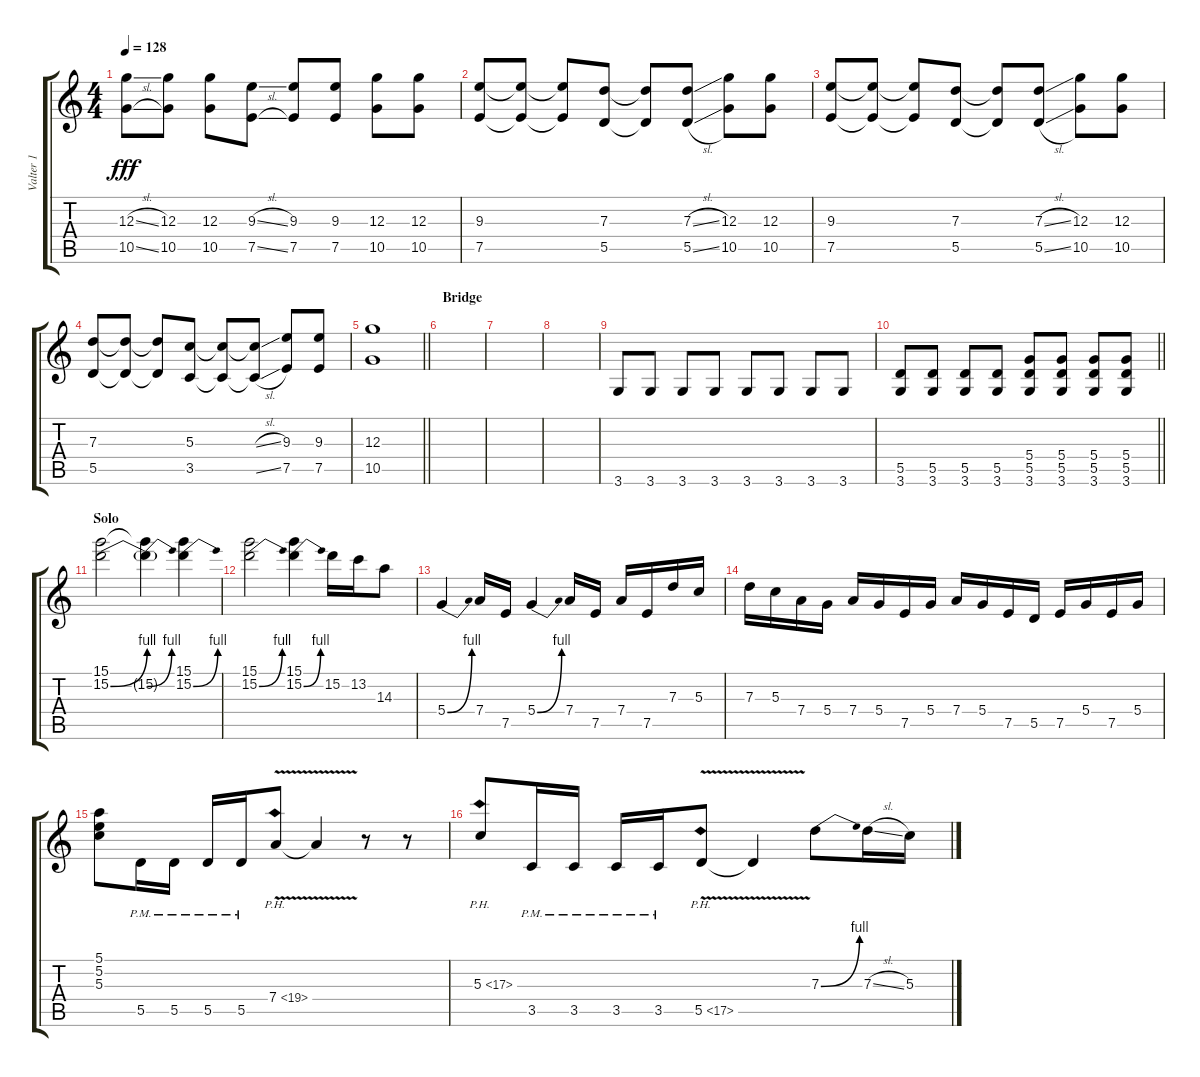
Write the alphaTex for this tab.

\track ("Valter 1" "Valter 1") {instrument distortionguitar}
\staff {score tabs}
\tuning (E4 B3 G3 D3 A2 E2) {hide}
\ts (4 4)
\tempo 128
\clef g2
\ks c
(12.3{sl} 10.5{sl}).8{dy fff} (12.3 10.5).8 (12.3 10.5).8 (9.3{sl} 7.5{sl}).8 (9.3 7.5).8 (9.3 7.5).8 (12.3 10.5).8 (12.3 10.5).8 |
(9.3 7.5).8 (9.3{t} 7.5{t}).8 (9.3{t} 7.5{t}).8 (7.3 5.5).8 (7.3{t} 5.5{t}).8 (7.3{sl} 5.5{sl}).8 (12.3 10.5).8 (12.3 10.5).8 |
(9.3 7.5).8 (9.3{t} 7.5{t}).8 (9.3{t} 7.5{t}).8 (7.3 5.5).8 (7.3{t} 5.5{t}).8 (7.3{sl} 5.5{sl}).8 (12.3 10.5).8 (12.3 10.5).8 |
(7.3 5.5).8 (7.3{t} 5.5{t}).8 (7.3{t} 5.5{t}).8 (5.3 3.5).8 (5.3{t} 3.5{t}).8 (5.3{sl t} 3.5{sl t}).8 (9.3 7.5).8 (9.3 7.5).8 |
\barLineRight lightlight
(12.3 10.5).1 |
\section ("" "Bridge")
|
|
|
3.6.8 3.6.8 3.6.8 3.6.8 3.6.8 3.6.8 3.6.8 3.6.8 |
\barLineRight lightlight
(5.5 3.6).8 (5.5 3.6).8 (5.5 3.6).8 (5.5 3.6).8 (5.4 5.5 3.6).8 (5.4 5.5 3.6).8 (5.4 5.5 3.6).8 (5.4 5.5 3.6).8 |
\section ("" "Solo")
(15.1 15.2{be (bend 0 0 60 4)}).2 (15.1{t} 15.2{be (bend 0 0 60 4) t}).4 (15.1 15.2{be (bend 0 0 60 4)}).4 |
(15.1 15.2{be (bend 0 0 60 4)}).2 (15.1 15.2{be (bend 0 0 60 4)}).4 15.2.16 13.2.16 14.3.8 |
5.4{be (bend 0 0 60 4)}.4 7.4.16 7.5.16 5.4{be (bend 0 0 60 4)}.4 7.4.16 7.5.16 7.4.16 7.5.16 7.3.16 5.3.16 |
7.3.16 5.3.16 7.4.16 5.4.16 7.4.16 5.4.16 7.5.16 5.4.16 7.4.16 5.4.16 7.5.16 5.5.16 7.5.16 5.4.16 7.5.16 5.4.16 |
(5.1 5.2 5.3).8 5.5{pm}.16 5.5{pm}.16 5.5{pm}.16 5.5{pm}.16 7.4{ph 12 v}.8 7.4{t}.4 r.8 r.8 |
5.3{ph 12}.8 3.5{pm}.16 3.5{pm}.16 3.5{pm}.16 3.5{pm}.16 5.5{ph 12 v}.8 5.5{t}.4 7.3{be (bend 0 0 60 4)}.8 7.3{sl}.16 5.3.16
